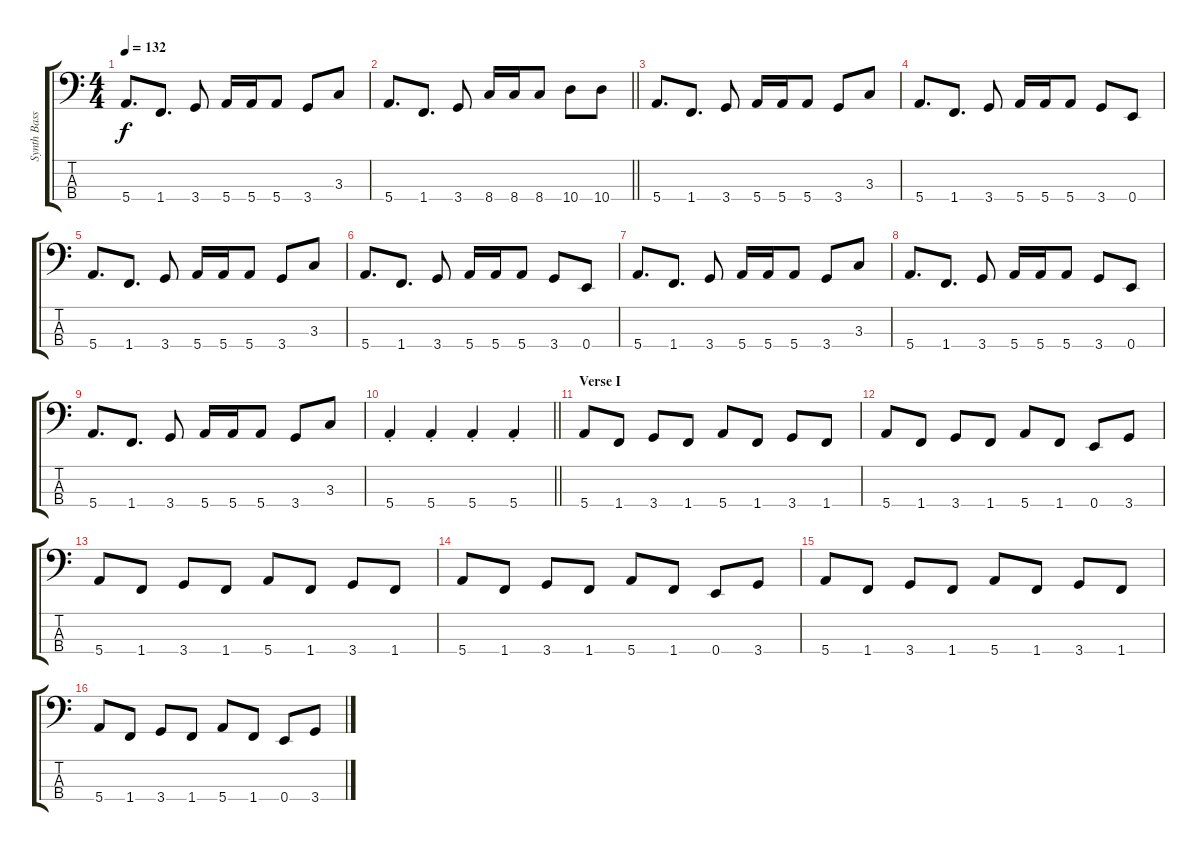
\track ("Synth Bass" "Synth Bass") {instrument synthbass1}
\staff {score tabs}
\tuning (G2 D2 A1 E1) {hide}
\ts (4 4)
\tempo 132
\clef f4
\ks c
5.4.8{d dy f} 1.4.8{d} 3.4.8 5.4.16 5.4.16 5.4.8 3.4.8 3.3.8 |
\barLineRight lightlight
5.4.8{d} 1.4.8{d} 3.4.8 8.4.16 8.4.16 8.4.8 10.4.8 10.4.8 |
\section ("" "")
5.4.8{d} 1.4.8{d} 3.4.8 5.4.16 5.4.16 5.4.8 3.4.8 3.3.8 |
5.4.8{d} 1.4.8{d} 3.4.8 5.4.16 5.4.16 5.4.8 3.4.8 0.4.8 |
5.4.8{d} 1.4.8{d} 3.4.8 5.4.16 5.4.16 5.4.8 3.4.8 3.3.8 |
5.4.8{d} 1.4.8{d} 3.4.8 5.4.16 5.4.16 5.4.8 3.4.8 0.4.8 |
5.4.8{d} 1.4.8{d} 3.4.8 5.4.16 5.4.16 5.4.8 3.4.8 3.3.8 |
5.4.8{d} 1.4.8{d} 3.4.8 5.4.16 5.4.16 5.4.8 3.4.8 0.4.8 |
5.4.8{d} 1.4.8{d} 3.4.8 5.4.16 5.4.16 5.4.8 3.4.8 3.3.8 |
\barLineRight lightlight
5.4{st}.4 5.4{st}.4 5.4{st}.4 5.4{st}.4 |
\section ("" "Verse I")
5.4.8 1.4.8 3.4.8 1.4.8 5.4.8 1.4.8 3.4.8 1.4.8 |
5.4.8 1.4.8 3.4.8 1.4.8 5.4.8 1.4.8 0.4.8 3.4.8 |
5.4.8 1.4.8 3.4.8 1.4.8 5.4.8 1.4.8 3.4.8 1.4.8 |
5.4.8 1.4.8 3.4.8 1.4.8 5.4.8 1.4.8 0.4.8 3.4.8 |
5.4.8 1.4.8 3.4.8 1.4.8 5.4.8 1.4.8 3.4.8 1.4.8 |
5.4.8 1.4.8 3.4.8 1.4.8 5.4.8 1.4.8 0.4.8 3.4.8
